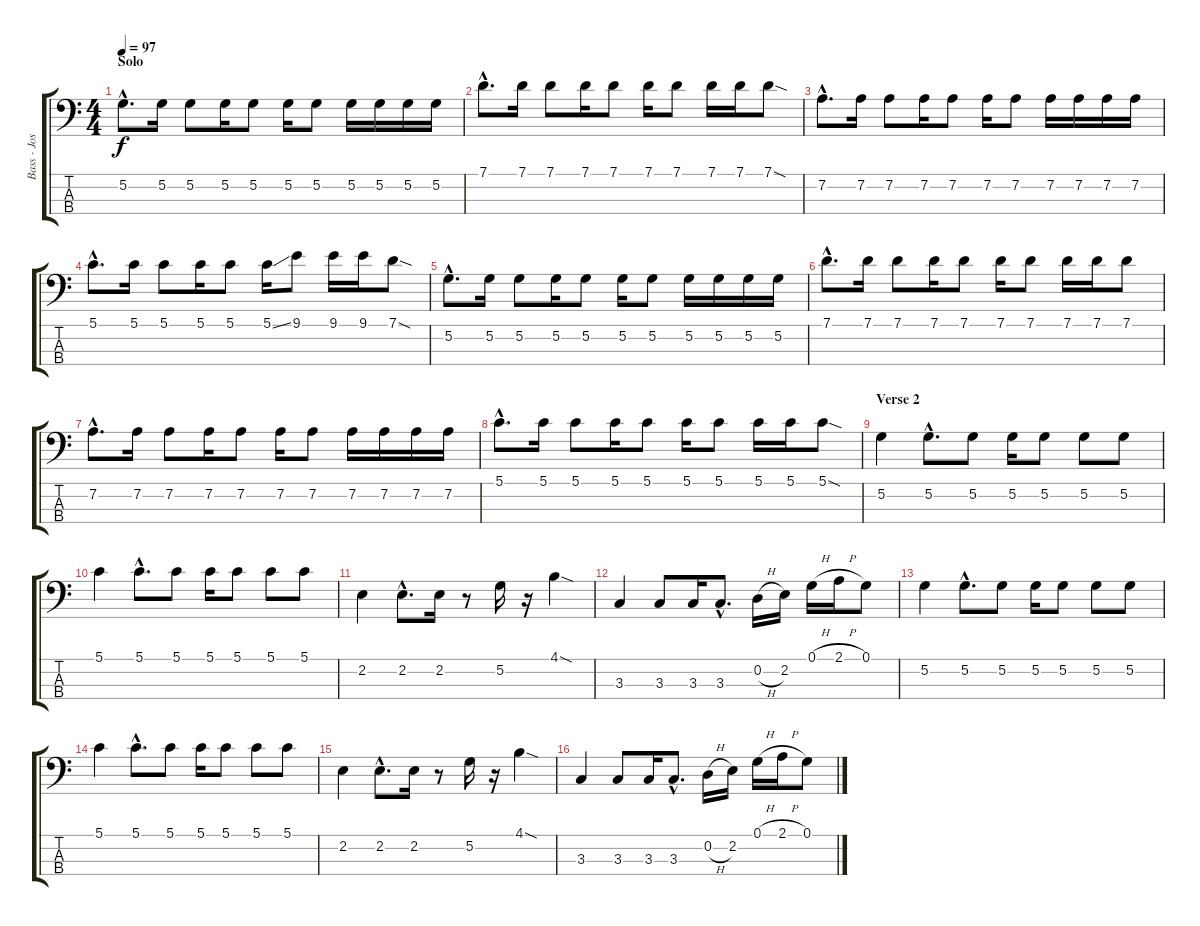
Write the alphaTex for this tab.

\track ("Bass - Josh K" "Bass - Jos") {instrument electricbassfinger}
\staff {score tabs}
\tuning (G2 D2 A1 E1) {hide}
\ts (4 4)
\section ("" "Solo")
\tempo 97
\clef f4
\ks c
5.2{hac}.8{d dy f} 5.2.16 5.2.8 5.2.16 5.2.8 5.2.16 5.2.8 5.2.16 5.2.16 5.2.16 5.2.16 |
7.1{hac}.8{d} 7.1.16 7.1.8 7.1.16 7.1.8 7.1.16 7.1.8 7.1.16 7.1.16 7.1{sod}.8 |
7.2{hac}.8{d} 7.2.16 7.2.8 7.2.16 7.2.8 7.2.16 7.2.8 7.2.16 7.2.16 7.2.16 7.2.16 |
5.1{hac}.8{d} 5.1.16 5.1.8 5.1.16 5.1.8 5.1{ss}.16 9.1.8 9.1.16 9.1.16 7.1{sod}.8 |
5.2{hac}.8{d} 5.2.16 5.2.8 5.2.16 5.2.8 5.2.16 5.2.8 5.2.16 5.2.16 5.2.16 5.2.16 |
7.1{hac}.8{d} 7.1.16 7.1.8 7.1.16 7.1.8 7.1.16 7.1.8 7.1.16 7.1.16 7.1.8 |
7.2{hac}.8{d} 7.2.16 7.2.8 7.2.16 7.2.8 7.2.16 7.2.8 7.2.16 7.2.16 7.2.16 7.2.16 |
5.1{hac}.8{d} 5.1.16 5.1.8 5.1.16 5.1.8 5.1.16 5.1.8 5.1.16 5.1.16 5.1{sod}.8 |
\section ("" "Verse 2")
5.2.4 5.2{hac}.8{d} 5.2.8 5.2.16 5.2.8 5.2.8 5.2.8 |
5.1.4 5.1{hac}.8{d} 5.1.8 5.1.16 5.1.8 5.1.8 5.1.8 |
2.2.4 2.2{hac}.8{d} 2.2.16 r.8 5.2.16 r.16 4.1{sod}.4 |
3.3.4 3.3.8 3.3.16 3.3{hac}.8{d} 0.2{h}.16 2.2.16 0.1{h}.16 2.1{h}.16 0.1.8 |
5.2.4 5.2{hac}.8{d} 5.2.8 5.2.16 5.2.8 5.2.8 5.2.8 |
5.1.4 5.1{hac}.8{d} 5.1.8 5.1.16 5.1.8 5.1.8 5.1.8 |
2.2.4 2.2{hac}.8{d} 2.2.16 r.8 5.2.16 r.16 4.1{sod}.4 |
3.3.4 3.3.8 3.3.16 3.3{hac}.8{d} 0.2{h}.16 2.2.16 0.1{h}.16 2.1{h}.16 0.1.8
